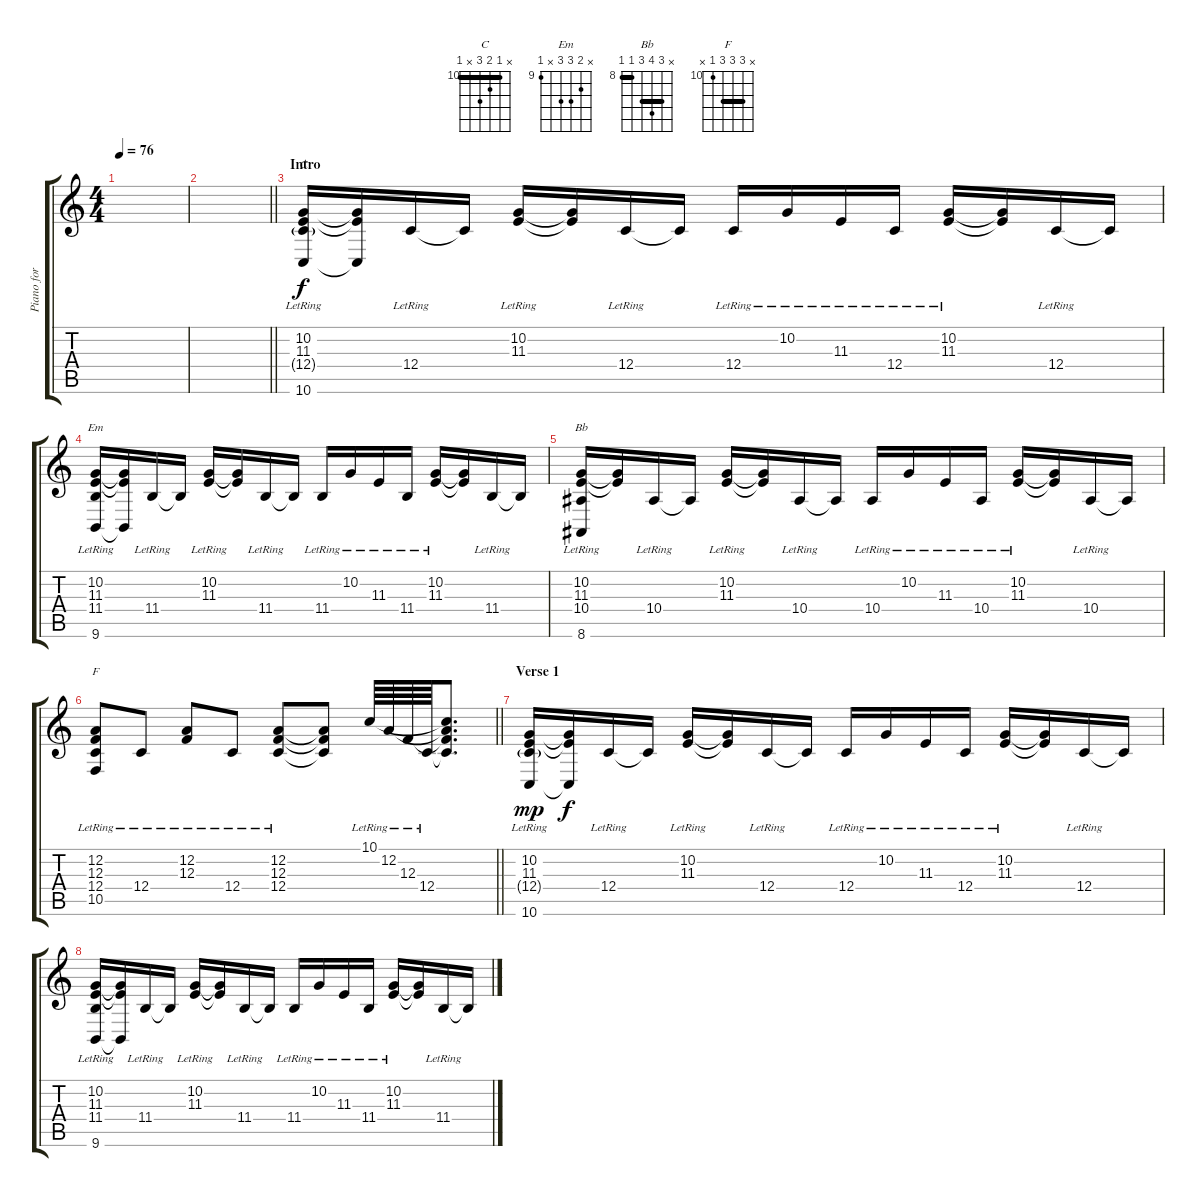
\track ("Piano for Guitar" "Piano for ") {instrument acousticgrandpiano}
\staff {score tabs}
\tuning (D4 A3 F3 C3 G2 D2) {hide}
\chord ("C" x 10 11 12 x 10) {firstfret 10 barre 10}
\chord ("Em" x 10 11 11 x 9) {firstfret 9}
\chord ("Bb" x 10 11 10 8 8) {firstfret 8 barre (8 10)}
\chord ("F" x 12 12 12 10 x) {firstfret 10 barre 12}
\ts (4 4)
\tempo 76
\clef g2
\ks c
|
\barLineRight lightlight
|
\section ("" "Intro")
(10.2{lr} 11.3{lr} 12.4{g} 10.6{lr}).16{ch "C"} (10.2{t} 11.3{t} 10.6{t}).16{dy f} 12.4{lr}.16 12.4{t}.16 (10.2{lr} 11.3{lr}).16 (10.2{t} 11.3{t}).16 12.4{lr}.16 12.4{t}.16 12.4{lr}.16 10.2{lr}.16 11.3{lr}.16 12.4{lr}.16 (10.2 11.3{lr}).16 (10.2{t} 11.3{t}).16 12.4{lr}.16 12.4{t}.16 |
(10.2{lr} 11.3{lr} 11.4{lr} 9.6{lr}).16{ch "Em"} (10.2{t} 11.3{t} 9.6{t}).16 11.4{lr}.16 11.4{t}.16 (10.2{lr} 11.3{lr}).16 (10.2{t} 11.3{t}).16 11.4{lr}.16 11.4{t}.16 11.4{lr}.16 10.2{lr}.16 11.3{lr}.16 11.4{lr}.16 (10.2 11.3{lr}).16 (10.2{t} 11.3{t}).16 11.4{lr}.16 11.4{t}.16 |
(10.2{lr} 11.3{lr} 10.4{lr} 8.6).16{ch "Bb"} (10.2{t} 11.3{t}).16 10.4{lr}.16 10.4{t}.16 (10.2{lr} 11.3{lr}).16 (10.2{t} 11.3{t}).16 10.4{lr}.16 10.4{t}.16 10.4{lr}.16 10.2{lr}.16 11.3{lr}.16 10.4{lr}.16 (10.2 11.3{lr}).16 (10.2{t} 11.3{t}).16 10.4{lr}.16 10.4{t}.16 |
\barLineRight lightlight
(12.2{lr} 12.3{lr} 12.4{lr} 10.5{lr}).8{ch "F"} 12.4{lr}.8 (12.2{lr} 12.3{lr}).8 12.4{lr}.8 (12.2{lr} 12.3{lr} 12.4{lr}).8 (12.2{t} 12.3{t} 12.4{t}).8 10.1{lr}.64 12.2{lr}.64 12.3{lr}.64 12.4{lr}.64 (10.1{t} 12.2{t} 12.3{t} 12.4{t}).8{d} |
\section ("" "Verse 1")
(10.2{lr} 11.3{lr} 12.4{g} 10.6{lr}).16{dy mp} (10.2{t} 11.3{t} 10.6{t}).16{dy f} 12.4{lr}.16 12.4{t}.16 (10.2{lr} 11.3{lr}).16 (10.2{t} 11.3{t}).16 12.4{lr}.16 12.4{t}.16 12.4{lr}.16 10.2{lr}.16 11.3{lr}.16 12.4{lr}.16 (10.2 11.3{lr}).16 (10.2{t} 11.3{t}).16 12.4{lr}.16 12.4{t}.16 |
(10.2{lr} 11.3{lr} 11.4{lr} 9.6{lr}).16 (10.2{t} 11.3{t} 9.6{t}).16 11.4{lr}.16 11.4{t}.16 (10.2{lr} 11.3{lr}).16 (10.2{t} 11.3{t}).16 11.4{lr}.16 11.4{t}.16 11.4{lr}.16 10.2{lr}.16 11.3{lr}.16 11.4{lr}.16 (10.2 11.3{lr}).16 (10.2{t} 11.3{t}).16 11.4{lr}.16 11.4{t}.16
